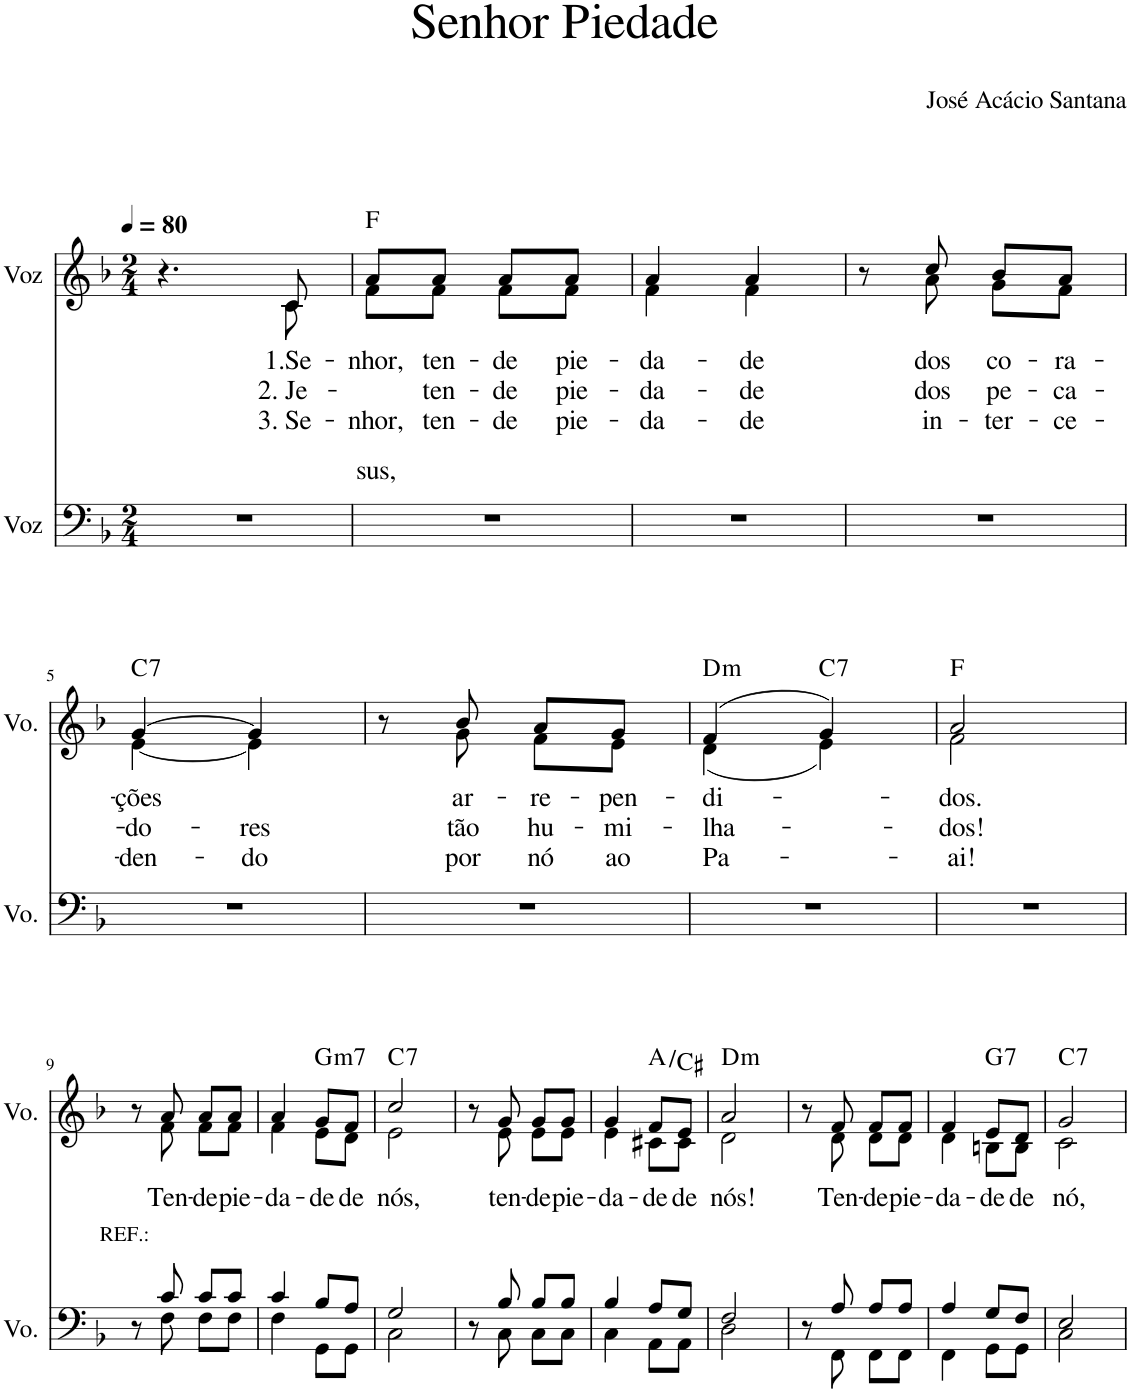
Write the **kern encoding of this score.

**kern	**kern	**text	**text	**text	**text	**harte
*part2	*part1	*part1	*part1	*part1	*part1	*part1
*staff2	*staff1	*staff1	*staff1	*staff1	*staff1	*
*I"Voz	*I"Voz	*	*	*	*	*
*I'Vo.	*I'Vo.	*	*	*	*	*
*clefF4	*clefG2	*	*	*	*	*
*k[b-]	*k[b-]	*	*	*	*	*
*M2/4	*M2/4	*	*	*	*	*
*MM80	*MM80	*	*	*	*	*
=1	=1	=1	=1	=1	=1	=1
*	*^	*	*	*	*	*
2r	4.r	4.ryy	.	.	.	.	.
!	!	!	!	!LO:LY:b	!LO:LY:b	!LO:LY:b	!
.	8c/	8c\	.	1.Se-	2. Je-	3. Se-	.
=2	=2	=2	=2	=2	=2	=2	=2
!	!	!	!	!LO:LY:b	!LO:LY:b	!LO:LY:b	!
2r	8a/L	8f\L	.	-nhor,	-sus,	-nhor,	F:maj
!	!	!	!	!LO:LY:b	!LO:LY:b	!LO:LY:b	!
.	8a/J	8f\J	.	ten-	ten-	ten-	.
!	!	!	!	!LO:LY:b	!LO:LY:b	!LO:LY:b	!
.	8a/L	8f\L	.	-de	-de	-de	.
!	!	!	!	!LO:LY:b	!LO:LY:b	!LO:LY:b	!
.	8a/J	8f\J	.	pie-	pie-	pie-	.
=3	=3	=3	=3	=3	=3	=3	=3
!	!	!	!	!LO:LY:b	!LO:LY:b	!LO:LY:b	!
2r	4a/	4f\	.	-da-	-da-	-da-	.
!	!	!	!	!LO:LY:b	!LO:LY:b	!LO:LY:b	!
.	4a/	4f\	.	-de	-de	-de	.
=4	=4	=4	=4	=4	=4	=4	=4
2r	8r	8ryy	.	.	.	.	.
!	!	!	!	!LO:LY:b	!LO:LY:b	!LO:LY:b	!
.	8cc/	8a\	.	dos	dos	in-	.
!	!	!	!	!LO:LY:b	!LO:LY:b	!LO:LY:b	!
.	8b-/L	8g\L	.	co-	pe-	-ter-	.
!	!	!	!	!LO:LY:b	!LO:LY:b	!LO:LY:b	!
.	8a/J	8f\J	.	-ra-	-ca-	-ce-	.
!!LO:LB:g=z	!!
=5	=5	=5	=5	=5	=5	=5	=5
!	!	!	!	!LO:LY:b	!LO:LY:b	!LO:LY:b	!LO:H:kt=7
2r	[4g/	[4e\	.	-ções	-do-	-den-	C:7
!	!	!	!	!	!LO:LY:b	!LO:LY:b	!
.	4g/]	4e\]	.	.	-res	-do	.
=6	=6	=6	=6	=6	=6	=6	=6
2r	8r	8ryy	.	.	.	.	.
!	!	!	!	!LO:LY:b	!LO:LY:b	!LO:LY:b	!
.	8b-/	8g\	.	ar-	tão	por	.
!	!	!	!	!LO:LY:b	!LO:LY:b	!LO:LY:b	!
.	8a/L	8f\L	.	-re-	hu-	nó	.
!	!	!	!	!LO:LY:b	!LO:LY:b	!LO:LY:b	!
.	8g/J	8e\J	.	-pen-	-mi-	ao	.
=7	=7	=7	=7	=7	=7	=7	=7
!	!	!	!	!LO:LY:b	!LO:LY:b	!LO:LY:b	!LO:H:kt=m
2r	(4f/	(4d\	.	-di-	-lha-	Pa-	D:min
!	!	!	!	!	!	!	!LO:H:kt=7
.	4g/)	4e\)	.	.	.	.	C:7
=8	=8	=8	=8	=8	=8	=8	=8
!	!	!	!	!LO:LY:b	!LO:LY:b	!LO:LY:b	!
2r	2a/	2f\	.	-dos.	-dos!	-ai!	F:maj
!!LO:LB:g=z	!!
=9	=9	=9	=9	=9	=9	=9	=9
*^	*	*	*	*	*	*	*
8r	8ryy	8r	8ryy	.	.	.	.	.
!	!	!LO:TX:b:t=REF.&colon;	!	!	!	!	!	!
!	!	!	!	!	!LO:LY:b	!	!	!
8c/	8F\	8a/	8f\	.	Ten-	.	.	.
!	!	!	!	!	!LO:LY:b	!	!	!
8c/L	8F\L	8a/L	8f\L	.	-de	.	.	.
!	!	!	!	!	!LO:LY:b	!	!	!
8c/J	8F\J	8a/J	8f\J	.	pie-	.	.	.
=10	=10	=10	=10	=10	=10	=10	=10	=10
!	!	!	!	!	!LO:LY:b	!	!	!
4c/	4F\	4a/	4f\	.	-da-	.	.	.
!	!	!	!	!	!LO:LY:b	!	!	!LO:H:kt=m7
8B-/L	8GG\L	8g/L	8e\L	.	-de	.	.	G:min7
!	!	!	!	!	!LO:LY:b	!	!	!
8A/J	8GG\J	8f/J	8d\J	.	de	.	.	.
=11	=11	=11	=11	=11	=11	=11	=11	=11
!	!	!	!	!	!LO:LY:b	!	!	!LO:H:kt=7
2G/	2C\	2cc/	2e\	.	nós,	.	.	C:7
=12	=12	=12	=12	=12	=12	=12	=12	=12
8r	8ryy	8r	8ryy	.	.	.	.	.
!	!	!	!	!	!LO:LY:b	!	!	!
8B-/	8C\	8g/	8e\	.	ten-	.	.	.
!	!	!	!	!	!LO:LY:b	!	!	!
8B-/L	8C\L	8g/L	8e\L	.	-de	.	.	.
!	!	!	!	!	!LO:LY:b	!	!	!
8B-/J	8C\J	8g/J	8e\J	.	pie-	.	.	.
=13	=13	=13	=13	=13	=13	=13	=13	=13
!	!	!	!	!	!LO:LY:b	!	!	!
4B-/	4C\	4g/	4e\	.	-da-	.	.	.
!	!	!	!	!	!LO:LY:b	!	!	!
8A/L	8AA\L	8f/L	8c#X\L	.	-de	.	.	A:maj/3
!	!	!	!	!	!LO:LY:b	!	!	!
8G/J	8AA\J	8e/J	8c#\J	.	de	.	.	.
=14	=14	=14	=14	=14	=14	=14	=14	=14
!	!	!	!	!	!LO:LY:b	!	!	!LO:H:kt=m
2F/	2D\	2a/	2d\	.	nós!	.	.	D:min
=15	=15	=15	=15	=15	=15	=15	=15	=15
8r	8ryy	8r	8ryy	.	.	.	.	.
!	!	!	!	!	!LO:LY:b	!	!	!
8A/	8FF\	8f/	8d\	.	Ten-	.	.	.
!	!	!	!	!	!LO:LY:b	!	!	!
8A/L	8FF\L	8f/L	8d\L	.	-de	.	.	.
!	!	!	!	!	!LO:LY:b	!	!	!
8A/J	8FF\J	8f/J	8d\J	.	pie-	.	.	.
=16	=16	=16	=16	=16	=16	=16	=16	=16
!	!	!	!	!	!LO:LY:b	!	!	!
4A/	4FF\	4f/	4d\	.	-da-	.	.	.
!	!	!	!	!	!LO:LY:b	!	!	!LO:H:kt=7
8G/L	8GG\L	8e/L	8Bn\L	.	-de	.	.	G:7
!	!	!	!	!	!LO:LY:b	!	!	!
8F/J	8GG\J	8d/J	8B\J	.	de	.	.	.
=17	=17	=17	=17	=17	=17	=17	=17	=17
!	!	!	!	!	!LO:LY:b	!	!	!LO:H:kt=7
2E/	2C\	2g/	2c\	.	nó,	.	.	C:7
*v	*v	*	*	*	*	*	*	*
*	*v	*v	*	*	*	*	*
=	=	=	=	=	=	=
*-	*-	*-	*-	*-	*-	*-
